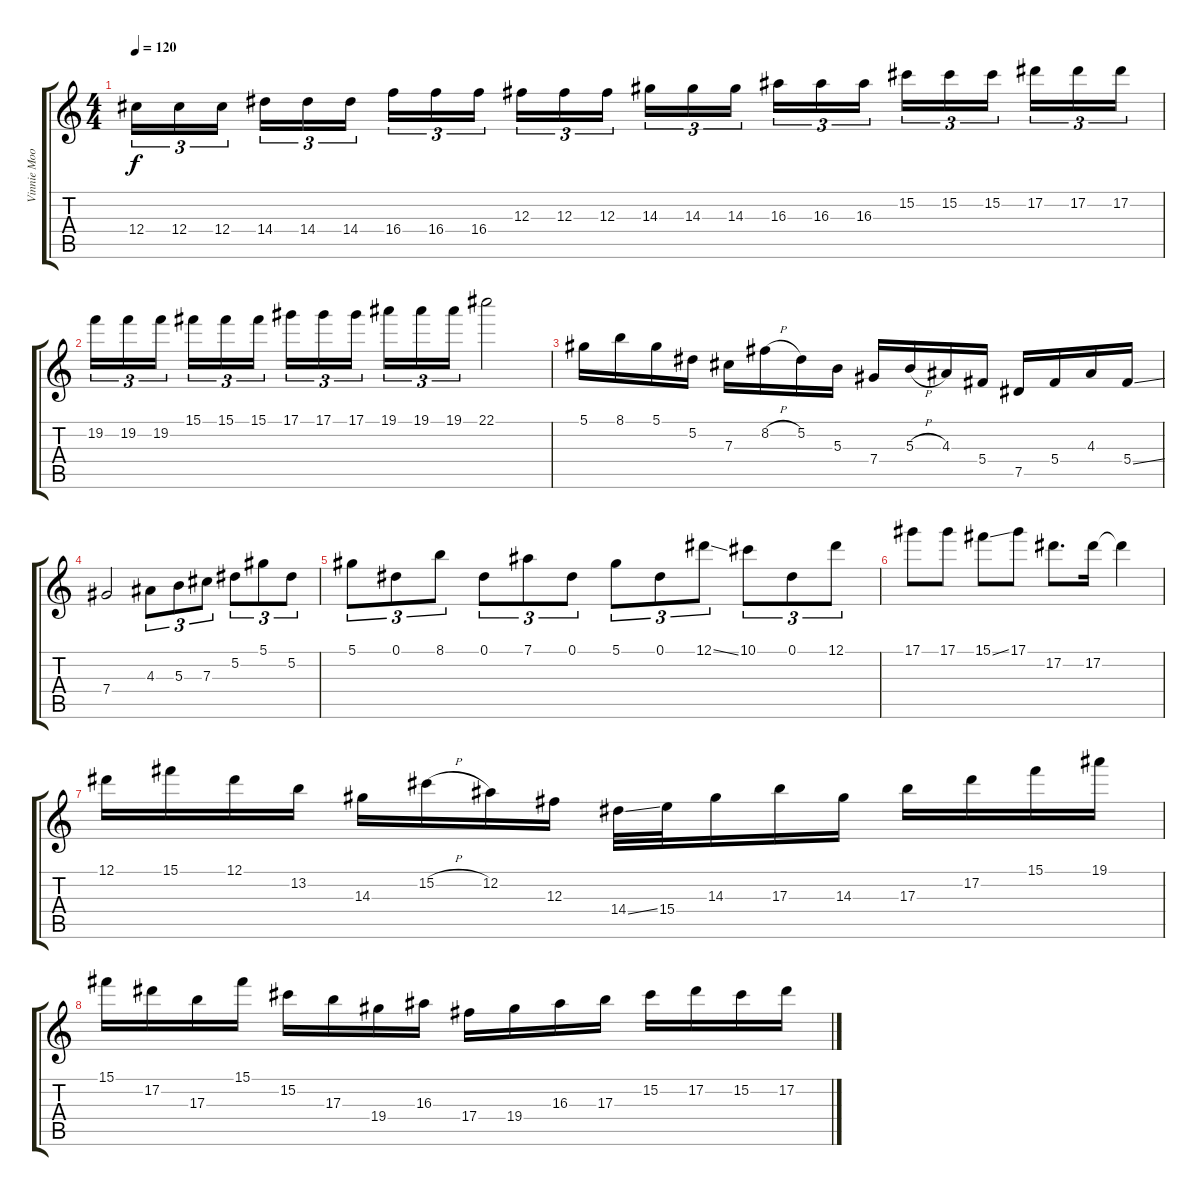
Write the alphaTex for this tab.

\track ("Vinnie Moore" "Vinnie Moo") {instrument overdrivenguitar}
\staff {score tabs}
\tuning (Eb4 Bb3 Gb3 Db3 Ab2 Eb2) {hide}
\ts (4 4)
\tempo 120
\clef g2
\ks c
12.4.16{tu (3 2) dy f} 12.4.16{tu (3 2)} 12.4.16{tu (3 2) beam splitsecondary} 14.4.16{tu (3 2)} 14.4.16{tu (3 2)} 14.4.16{tu (3 2)} 16.4.16{tu (3 2)} 16.4.16{tu (3 2)} 16.4.16{tu (3 2) beam splitsecondary} 12.3.16{tu (3 2)} 12.3.16{tu (3 2)} 12.3.16{tu (3 2)} 14.3.16{tu (3 2)} 14.3.16{tu (3 2)} 14.3.16{tu (3 2) beam splitsecondary} 16.3.16{tu (3 2)} 16.3.16{tu (3 2)} 16.3.16{tu (3 2)} 15.2.16{tu (3 2)} 15.2.16{tu (3 2)} 15.2.16{tu (3 2) beam splitsecondary} 17.2.16{tu (3 2)} 17.2.16{tu (3 2)} 17.2.16{tu (3 2)} |
19.2.16{tu (3 2)} 19.2.16{tu (3 2)} 19.2.16{tu (3 2) beam splitsecondary} 15.1.16{tu (3 2)} 15.1.16{tu (3 2)} 15.1.16{tu (3 2)} 17.1.16{tu (3 2)} 17.1.16{tu (3 2)} 17.1.16{tu (3 2) beam splitsecondary} 19.1.16{tu (3 2)} 19.1.16{tu (3 2)} 19.1.16{tu (3 2)} 22.1.2 |
5.1.16 8.1.16 5.1.16 5.2.16 7.3.16 8.2{h}.16 5.2.16 5.3.16 7.4.16 5.3{h}.16 4.3.16 5.4.16 7.5.16 5.4.16 4.3.16 5.4{ss}.16 |
7.4.2 4.3.8{tu (3 2)} 5.3.8{tu (3 2)} 7.3.8{tu (3 2)} 5.2.8{tu (3 2)} 5.1.8{tu (3 2)} 5.2.8{tu (3 2)} |
5.1.8{tu (3 2)} 0.1.8{tu (3 2)} 8.1.8{tu (3 2)} 0.1.8{tu (3 2)} 7.1.8{tu (3 2)} 0.1.8{tu (3 2)} 5.1.8{tu (3 2)} 0.1.8{tu (3 2)} 12.1{ss}.8{tu (3 2)} 10.1.8{tu (3 2)} 0.1.8{tu (3 2)} 12.1.8{tu (3 2)} |
17.1.8 17.1.8 15.1{ss}.8 17.1.8 17.2.8{d} 17.2.16 17.2{t}.4 |
12.1.16 15.1.16 12.1.16 13.2.16 14.3.16 15.2{h}.16 12.2.16 12.3.16 14.4{ss}.32 15.4.32 14.3.16 17.3.16 14.3.16 17.3.16 17.2.16 15.1.16 19.1.16 |
15.1.16 17.2.16 17.3.16 15.1.16 15.2.16 17.3.16 19.4.16 16.3.16 17.4.16 19.4.16 16.3.16 17.3.16 15.2.16 17.2.16 15.2.16 17.2.16
